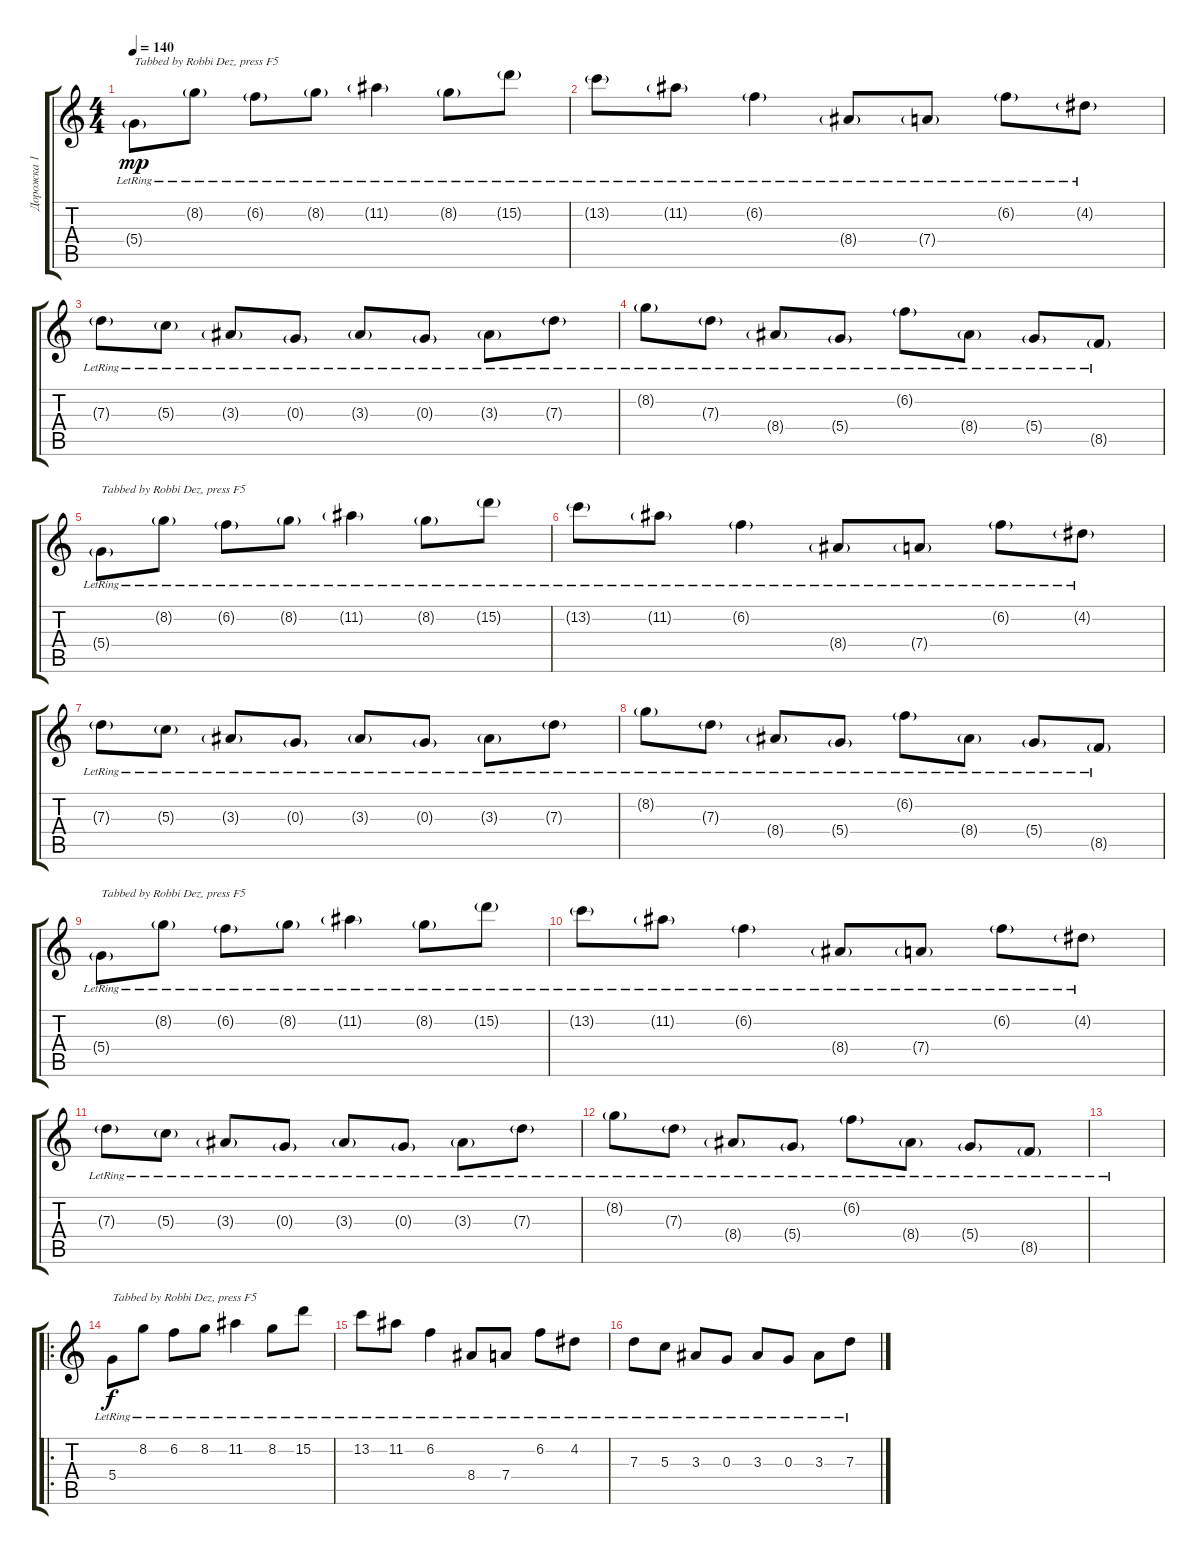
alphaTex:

\track ("Дорожка 1" "Дорожка 1") {instrument electricguitarmuted}
\staff {score tabs}
\tuning (E4 B3 G3 D3 A2 E2) {hide}
\ts (4 4)
\tempo 140
\clef g2
\ks c
5.4{g lr}.8{txt "Tabbed by Robbi Dez, press F5" dy mp} 8.2{g lr}.8 6.2{g lr}.8 8.2{g lr}.8 11.2{g lr}.4 8.2{g lr}.8 15.2{g lr}.8 |
13.2{g lr}.8 11.2{g lr}.8 6.2{g lr}.4 8.4{g lr}.8 7.4{g lr}.8 6.2{g lr}.8 4.2{g lr}.8 |
7.3{g lr}.8 5.3{g lr}.8 3.3{g lr}.8 0.3{g lr}.8 3.3{g lr}.8 0.3{g lr}.8 3.3{g lr}.8 7.3{g lr}.8 |
8.2{g lr}.8 7.3{g lr}.8 8.4{g lr}.8 5.4{g lr}.8 6.2{g lr}.8 8.4{g lr}.8 5.4{g lr}.8 8.5{g lr}.8 |
5.4{g lr}.8{txt "Tabbed by Robbi Dez, press F5"} 8.2{g lr}.8 6.2{g lr}.8 8.2{g lr}.8 11.2{g lr}.4 8.2{g lr}.8 15.2{g lr}.8 |
13.2{g lr}.8 11.2{g lr}.8 6.2{g lr}.4 8.4{g lr}.8 7.4{g lr}.8 6.2{g lr}.8 4.2{g lr}.8 |
7.3{g lr}.8 5.3{g lr}.8 3.3{g lr}.8 0.3{g lr}.8 3.3{g lr}.8 0.3{g lr}.8 3.3{g lr}.8 7.3{g lr}.8 |
8.2{g lr}.8 7.3{g lr}.8 8.4{g lr}.8 5.4{g lr}.8 6.2{g lr}.8 8.4{g lr}.8 5.4{g lr}.8 8.5{g lr}.8 |
5.4{g lr}.8{txt "Tabbed by Robbi Dez, press F5"} 8.2{g lr}.8 6.2{g lr}.8 8.2{g lr}.8 11.2{g lr}.4 8.2{g lr}.8 15.2{g lr}.8 |
13.2{g lr}.8 11.2{g lr}.8 6.2{g lr}.4 8.4{g lr}.8 7.4{g lr}.8 6.2{g lr}.8 4.2{g lr}.8 |
7.3{g lr}.8 5.3{g lr}.8 3.3{g lr}.8 0.3{g lr}.8 3.3{g lr}.8 0.3{g lr}.8 3.3{g lr}.8 7.3{g lr}.8 |
8.2{g lr}.8 7.3{g lr}.8 8.4{g lr}.8 5.4{g lr}.8 6.2{g lr}.8 8.4{g lr}.8 5.4{g lr}.8 8.5{g lr}.8 |
|
\ro
5.4{lr}.8{txt "Tabbed by Robbi Dez, press F5" dy f} 8.2{lr}.8 6.2{lr}.8 8.2{lr}.8 11.2{lr}.4 8.2{lr}.8 15.2{lr}.8 |
13.2{lr}.8 11.2{lr}.8 6.2{lr}.4 8.4{lr}.8 7.4{lr}.8 6.2{lr}.8 4.2{lr}.8 |
7.3{lr}.8 5.3{lr}.8 3.3{lr}.8 0.3{lr}.8 3.3{lr}.8 0.3{lr}.8 3.3{lr}.8 7.3{lr}.8
